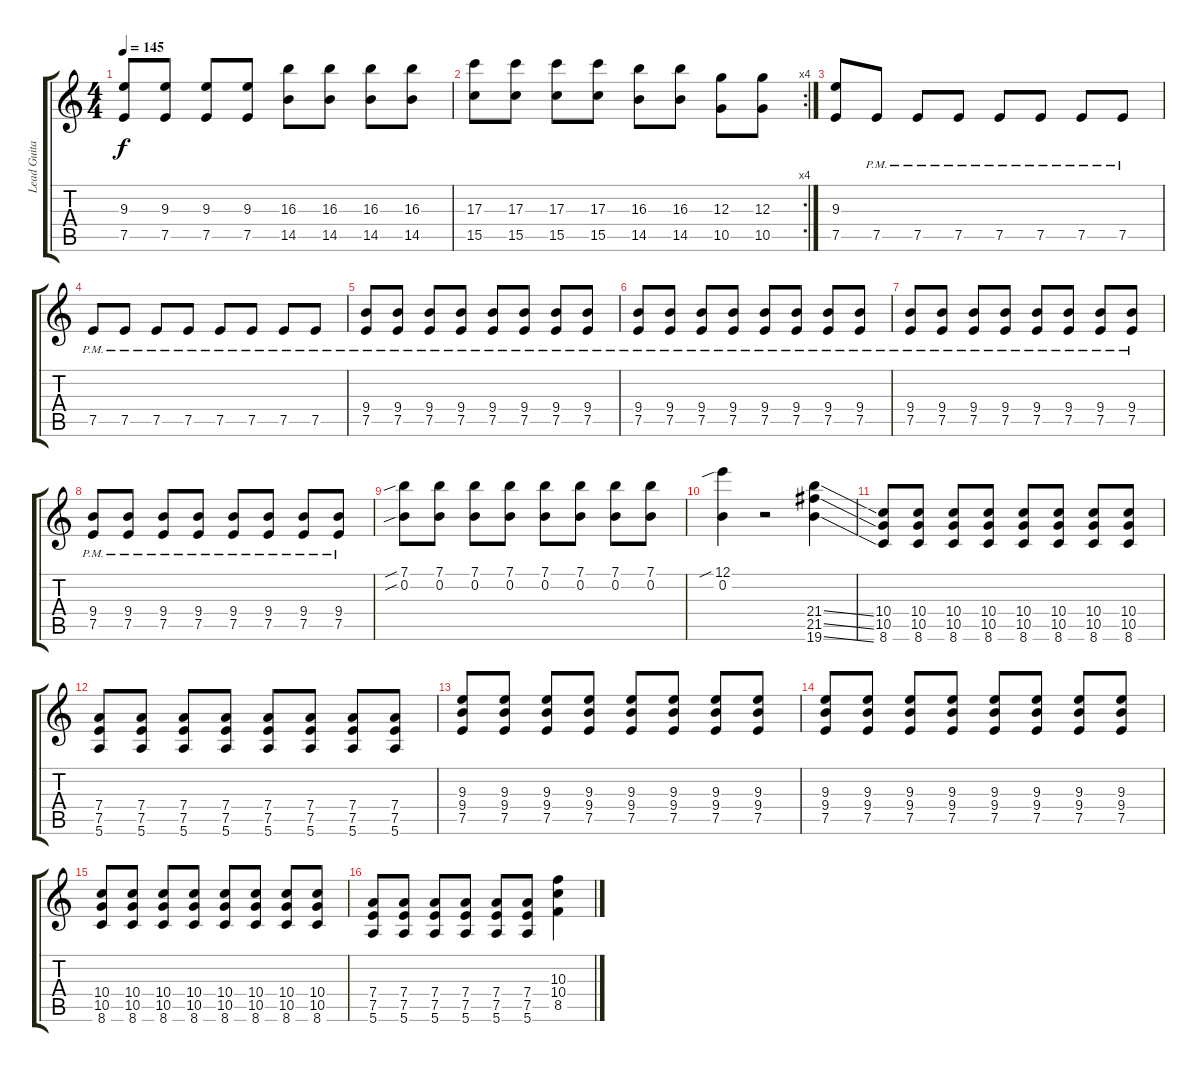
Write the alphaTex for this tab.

\track ("Lead Guitar" "Lead Guita") {instrument overdrivenguitar}
\staff {score tabs}
\tuning (E4 B3 G3 D3 A2 E2) {hide}
\ts (4 4)
\tempo 145
\clef g2
\ks c
(9.3 7.5).8{dy f} (9.3 7.5).8 (9.3 7.5).8 (9.3 7.5).8 (16.3 14.5).8 (16.3 14.5).8 (16.3 14.5).8 (16.3 14.5).8 |
\rc 4
(17.3 15.5).8 (17.3 15.5).8 (17.3 15.5).8 (17.3 15.5).8 (16.3 14.5).8 (16.3 14.5).8 (12.3 10.5).8 (12.3 10.5).8 |
(9.3 7.5).8 7.5{pm}.8 7.5{pm}.8 7.5{pm}.8 7.5{pm}.8 7.5{pm}.8 7.5{pm}.8 7.5{pm}.8 |
7.5{pm}.8 7.5{pm}.8 7.5{pm}.8 7.5{pm}.8 7.5{pm}.8 7.5{pm}.8 7.5{pm}.8 7.5{pm}.8 |
(9.4{pm} 7.5{pm}).8 (9.4{pm} 7.5{pm}).8 (9.4{pm} 7.5{pm}).8 (9.4{pm} 7.5{pm}).8 (9.4{pm} 7.5{pm}).8 (9.4{pm} 7.5{pm}).8 (9.4{pm} 7.5{pm}).8 (9.4{pm} 7.5{pm}).8 |
(9.4{pm} 7.5{pm}).8 (9.4{pm} 7.5{pm}).8 (9.4{pm} 7.5{pm}).8 (9.4{pm} 7.5{pm}).8 (9.4{pm} 7.5{pm}).8 (9.4{pm} 7.5{pm}).8 (9.4{pm} 7.5{pm}).8 (9.4{pm} 7.5{pm}).8 |
(9.4{pm} 7.5{pm}).8 (9.4{pm} 7.5{pm}).8 (9.4{pm} 7.5{pm}).8 (9.4{pm} 7.5{pm}).8 (9.4{pm} 7.5{pm}).8 (9.4{pm} 7.5{pm}).8 (9.4{pm} 7.5{pm}).8 (9.4{pm} 7.5{pm}).8 |
(9.4{pm} 7.5{pm}).8 (9.4{pm} 7.5{pm}).8 (9.4{pm} 7.5{pm}).8 (9.4{pm} 7.5{pm}).8 (9.4{pm} 7.5{pm}).8 (9.4{pm} 7.5{pm}).8 (9.4{pm} 7.5{pm}).8 (9.4{pm} 7.5{pm}).8 |
(7.1{sib} 0.2{sib}).8 (7.1 0.2).8 (7.1 0.2).8 (7.1 0.2).8 (7.1 0.2).8 (7.1 0.2).8 (7.1 0.2).8 (7.1 0.2).8 |
(12.1{sib} 0.2).4 r.2 (21.4{ss} 21.5{ss} 19.6{ss}).4 |
(10.4 10.5 8.6).8 (10.4 10.5 8.6).8 (10.4 10.5 8.6).8 (10.4 10.5 8.6).8 (10.4 10.5 8.6).8 (10.4 10.5 8.6).8 (10.4 10.5 8.6).8 (10.4 10.5 8.6).8 |
(7.4 7.5 5.6).8 (7.4 7.5 5.6).8 (7.4 7.5 5.6).8 (7.4 7.5 5.6).8 (7.4 7.5 5.6).8 (7.4 7.5 5.6).8 (7.4 7.5 5.6).8 (7.4 7.5 5.6).8 |
(9.3 9.4 7.5).8 (9.3 9.4 7.5).8 (9.3 9.4 7.5).8 (9.3 9.4 7.5).8 (9.3 9.4 7.5).8 (9.3 9.4 7.5).8 (9.3 9.4 7.5).8 (9.3 9.4 7.5).8 |
(9.3 9.4 7.5).8 (9.3 9.4 7.5).8 (9.3 9.4 7.5).8 (9.3 9.4 7.5).8 (9.3 9.4 7.5).8 (9.3 9.4 7.5).8 (9.3 9.4 7.5).8 (9.3 9.4 7.5).8 |
(10.4 10.5 8.6).8 (10.4 10.5 8.6).8 (10.4 10.5 8.6).8 (10.4 10.5 8.6).8 (10.4 10.5 8.6).8 (10.4 10.5 8.6).8 (10.4 10.5 8.6).8 (10.4 10.5 8.6).8 |
(7.4 7.5 5.6).8 (7.4 7.5 5.6).8 (7.4 7.5 5.6).8 (7.4 7.5 5.6).8 (7.4 7.5 5.6).8 (7.4 7.5 5.6).8 (10.3 10.4 8.5).4
